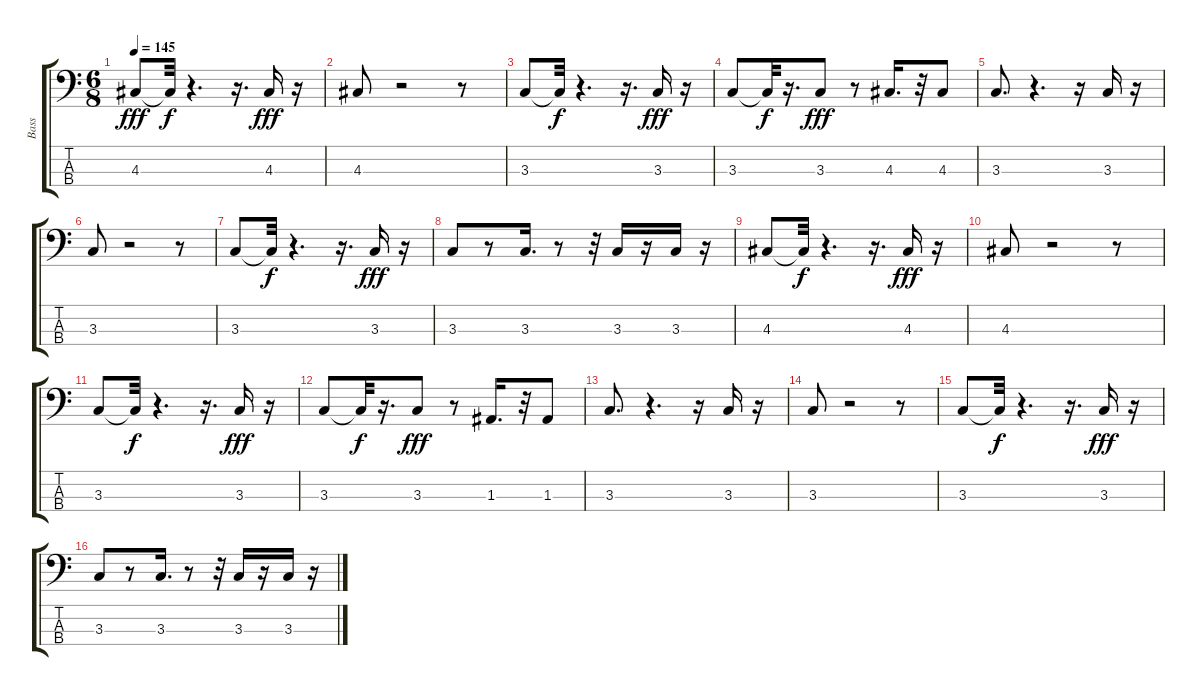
\track ("Bass" "Bass") {instrument electricbassfinger}
\staff {score tabs}
\tuning (G2 D2 A1 E1) {hide}
\ts (6 8)
\tempo 145
\clef f4
\ks c
4.3.8{dy fff} 4.3{t}.32{dy f} r.4{d} r.16{d} 4.3.16{dy fff} r.16 |
4.3.8 r.2 r.8 |
3.3.8 3.3{t}.32{dy f} r.4{d} r.16{d} 3.3.16{dy fff} r.16 |
3.3.8 3.3{t}.32{dy f} r.16{d} 3.3.8{dy fff} r.8 4.3.16{d} r.32 4.3.8 |
3.3.8{d} r.4{d} r.16 3.3.16 r.16 |
3.3.8 r.2 r.8 |
3.3.8 3.3{t}.32{dy f} r.4{d} r.16{d} 3.3.16{dy fff} r.16 |
3.3.8 r.8 3.3.16{d} r.8 r.32 3.3.16 r.16 3.3.16 r.16 |
4.3.8 4.3{t}.32{dy f} r.4{d} r.16{d} 4.3.16{dy fff} r.16 |
4.3.8 r.2 r.8 |
3.3.8 3.3{t}.32{dy f} r.4{d} r.16{d} 3.3.16{dy fff} r.16 |
3.3.8 3.3{t}.32{dy f} r.16{d} 3.3.8{dy fff} r.8 1.3.16{d} r.32 1.3.8 |
3.3.8{d} r.4{d} r.16 3.3.16 r.16 |
3.3.8 r.2 r.8 |
3.3.8 3.3{t}.32{dy f} r.4{d} r.16{d} 3.3.16{dy fff} r.16 |
3.3.8 r.8 3.3.16{d} r.8 r.32 3.3.16 r.16 3.3.16 r.16
